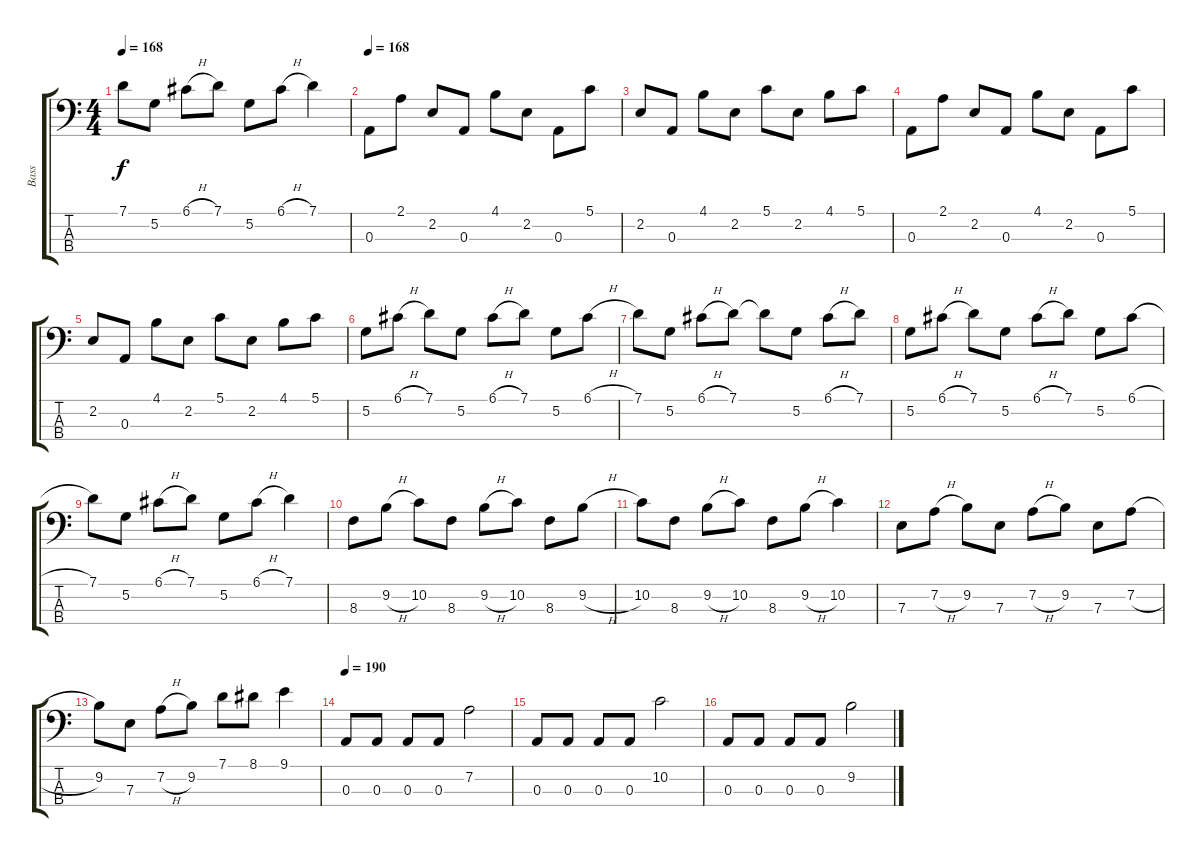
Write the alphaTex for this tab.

\track ("Bass" "Bass") {instrument electricbassfinger}
\staff {score tabs}
\tuning (G2 D2 A1 E1) {hide}
\ts (4 4)
\tempo 168
\clef f4
\ks c
7.1.8{dy f} 5.2.8 6.1{h}.8 7.1.8 5.2.8 6.1{h}.8 7.1.4 |
\tempo 168
0.3.8 2.1.8 2.2.8 0.3.8 4.1.8 2.2.8 0.3.8 5.1.8 |
2.2.8 0.3.8 4.1.8 2.2.8 5.1.8 2.2.8 4.1.8 5.1.8 |
0.3.8 2.1.8 2.2.8 0.3.8 4.1.8 2.2.8 0.3.8 5.1.8 |
2.2.8 0.3.8 4.1.8 2.2.8 5.1.8 2.2.8 4.1.8 5.1.8 |
5.2.8 6.1{h}.8 7.1.8 5.2.8 6.1{h}.8 7.1.8 5.2.8 6.1{h}.8 |
7.1.8 5.2.8 6.1{h}.8 7.1.8 7.1{t}.8 5.2.8 6.1{h}.8 7.1.8 |
5.2.8 6.1{h}.8 7.1.8 5.2.8 6.1{h}.8 7.1.8 5.2.8 6.1{h}.8 |
7.1.8 5.2.8 6.1{h}.8 7.1.8 5.2.8 6.1{h}.8 7.1.4 |
8.3.8 9.2{h}.8 10.2.8 8.3.8 9.2{h}.8 10.2.8 8.3.8 9.2{h}.8 |
10.2.8 8.3.8 9.2{h}.8 10.2.8 8.3.8 9.2{h}.8 10.2.4 |
7.3.8 7.2{h}.8 9.2.8 7.3.8 7.2{h}.8 9.2.8 7.3.8 7.2{h}.8 |
9.2.8 7.3.8 7.2{h}.8 9.2.8 7.1.8 8.1.8 9.1.4 |
\tempo 190
0.3.8{volume 16} 0.3.8 0.3.8 0.3.8 7.2.2 |
0.3.8 0.3.8 0.3.8 0.3.8 10.2.2 |
0.3.8 0.3.8 0.3.8 0.3.8 9.2.2
